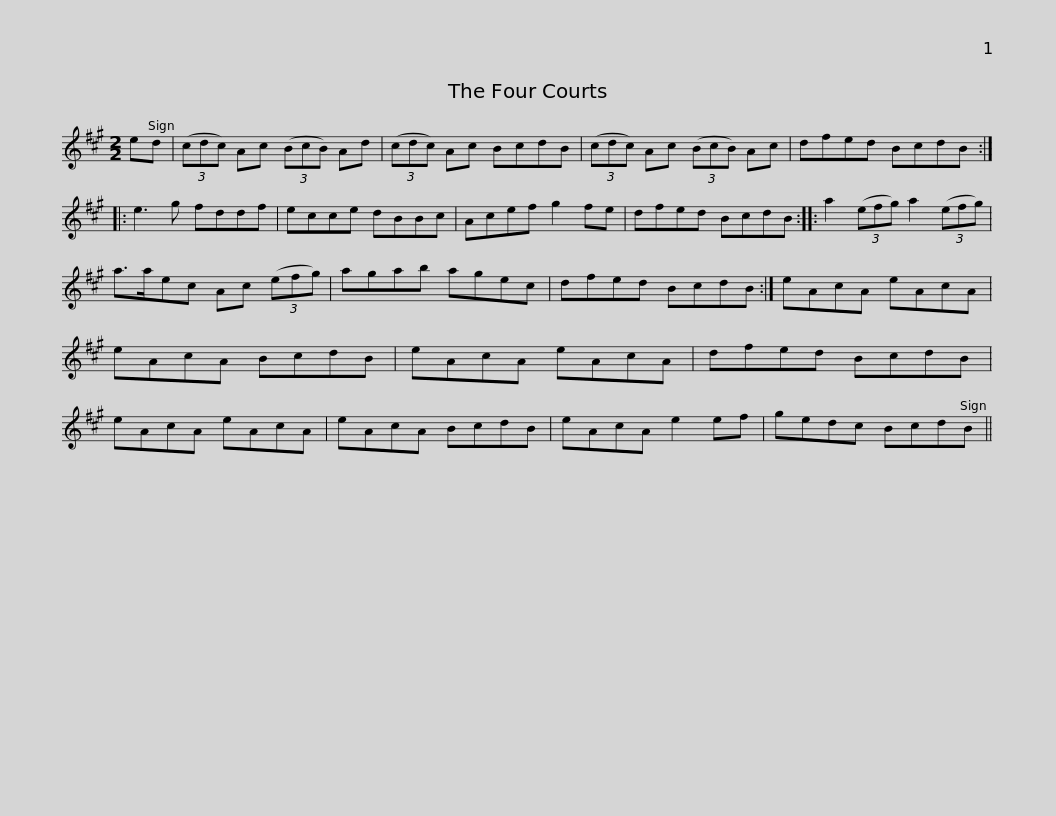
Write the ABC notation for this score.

X:1
L:1/8
M:2/2
I:linebreak $
K:A
V:1 treble
V:1
 ed | (3(cdc) Ac (3(BcB) Ad | (3(cdc) Ac BcdB | (3(cdc) Ac (3(BcB) Ac | dfed BcdB ::$ %5
 e3 g fddf | ecce dBBc | Acef g2 fe | dfed BcdB :: a2 (3(efg) a2 (3(efg) |$ %10
 a>aec Ac (3(efg) | agab agec | dfed BcdB :| eAcA eAcA | eAcA BcdB |$ %15
 eAcA eAcA | dfed BcdB | eAcA eAcA | eAcA BcdB | eAcA e2 ef |$ %20
 gedc BcdB || %21
